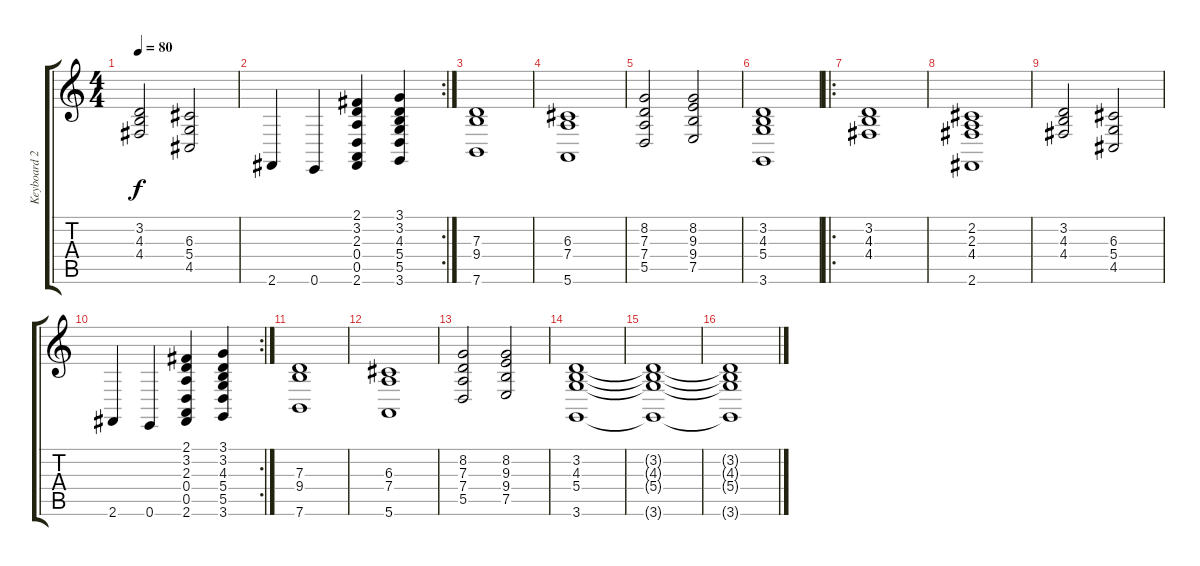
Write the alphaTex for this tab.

\track ("Keyboard 2" "Keyboard 2") {instrument pad3polysynth}
\staff {score tabs}
\tuning (E4 B3 G3 D3 A2 E2) {hide}
\ts (4 4)
\tempo 80
\clef g2
\ks c
(3.2 4.3 4.4).2{dy f} (6.3 5.4 4.5).2 |
\rc 2
2.6.4 0.6.4 (2.1 3.2 2.3 0.4 0.5 2.6).4 (3.1 3.2 4.3 5.4 5.5 3.6).4 |
(7.3 9.4 7.6).1 |
(6.3 7.4 5.6).1 |
(8.2 7.3 7.4 5.5).2 (8.2 9.3 9.4 7.5).2 |
(3.2 4.3 5.4 3.6).1 |
\ro
(3.2 4.3 4.4).1{volume 13} |
(2.2 2.3 4.4 2.6).1 |
(3.2 4.3 4.4).2 (6.3 5.4 4.5).2 |
\rc 2
2.6.4 0.6.4 (2.1 3.2 2.3 0.4 0.5 2.6).4 (3.1 3.2 4.3 5.4 5.5 3.6).4 |
(7.3 9.4 7.6).1 |
(6.3 7.4 5.6).1 |
(8.2 7.3 7.4 5.5).2 (8.2 9.3 9.4 7.5).2 |
(3.2 4.3 5.4 3.6).1 |
(3.2{t} 4.3{t} 5.4{t} 3.6{t}).1 |
(3.2{t} 4.3{t} 5.4{t} 3.6{t}).1{volume 0}
